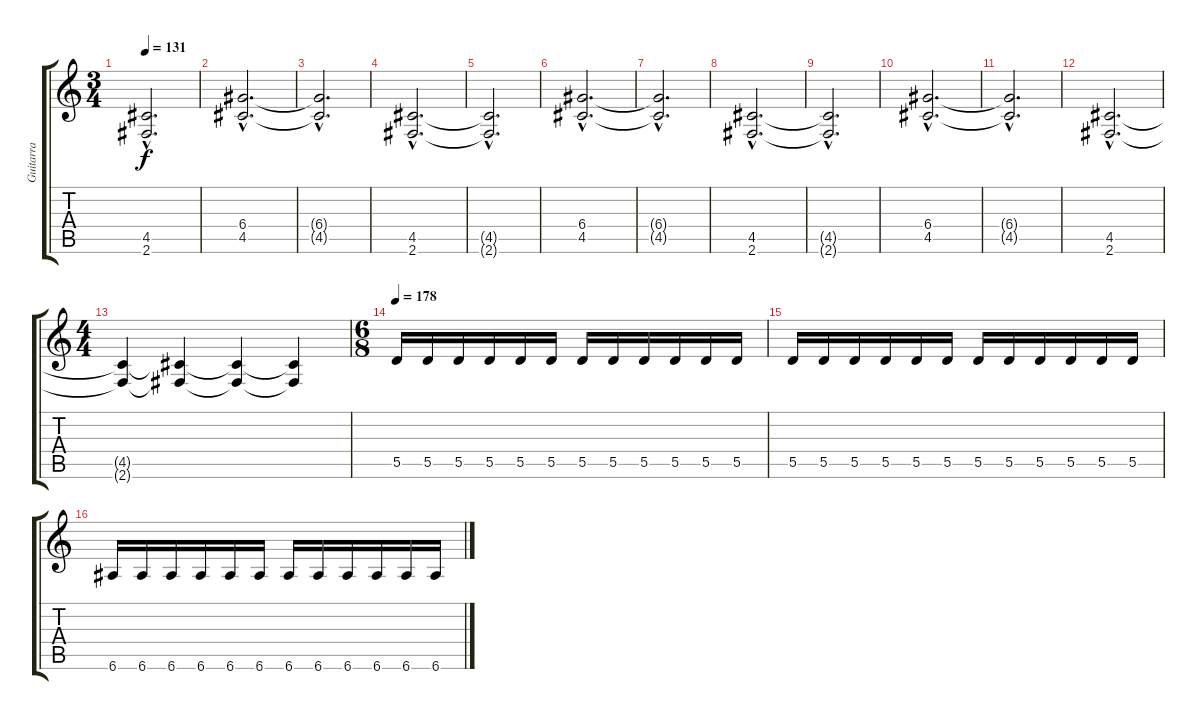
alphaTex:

\track ("Guitarra" "Guitarra") {instrument distortionguitar}
\staff {score tabs}
\tuning (E4 B3 G3 D3 A2 E2) {hide}
\ts (3 4)
\tempo 131
\clef g2
\ks c
(4.5{hac t} 2.6{hac t}).2{d dy f} |
(6.4{hac} 4.5{hac}).2{d} |
(6.4{hac t} 4.5{hac t}).2{d} |
(4.5{hac} 2.6{hac}).2{d} |
(4.5{hac t} 2.6{hac t}).2{d} |
(6.4{hac} 4.5{hac}).2{d} |
(6.4{hac t} 4.5{hac t}).2{d} |
(4.5{hac} 2.6{hac}).2{d} |
(4.5{hac t} 2.6{hac t}).2{d} |
(6.4{hac} 4.5{hac}).2{d} |
(6.4{hac t} 4.5{hac t}).2{d} |
(4.5{hac} 2.6{hac}).2{d} |
\ts (4 4)
(4.5{t} 2.6{t}).4 (4.5{t} 2.6{t}).4 (4.5{t} 2.6{t}).4 (4.5{t} 2.6{t}).4 |
\ts (6 8)
\tempo 178
5.5.16 5.5.16 5.5.16 5.5.16 5.5.16 5.5.16 5.5.16 5.5.16 5.5.16 5.5.16 5.5.16 5.5.16 |
5.5.16 5.5.16 5.5.16 5.5.16 5.5.16 5.5.16 5.5.16 5.5.16 5.5.16 5.5.16 5.5.16 5.5.16 |
6.6.16 6.6.16 6.6.16 6.6.16 6.6.16 6.6.16 6.6.16 6.6.16 6.6.16 6.6.16 6.6.16 6.6.16
